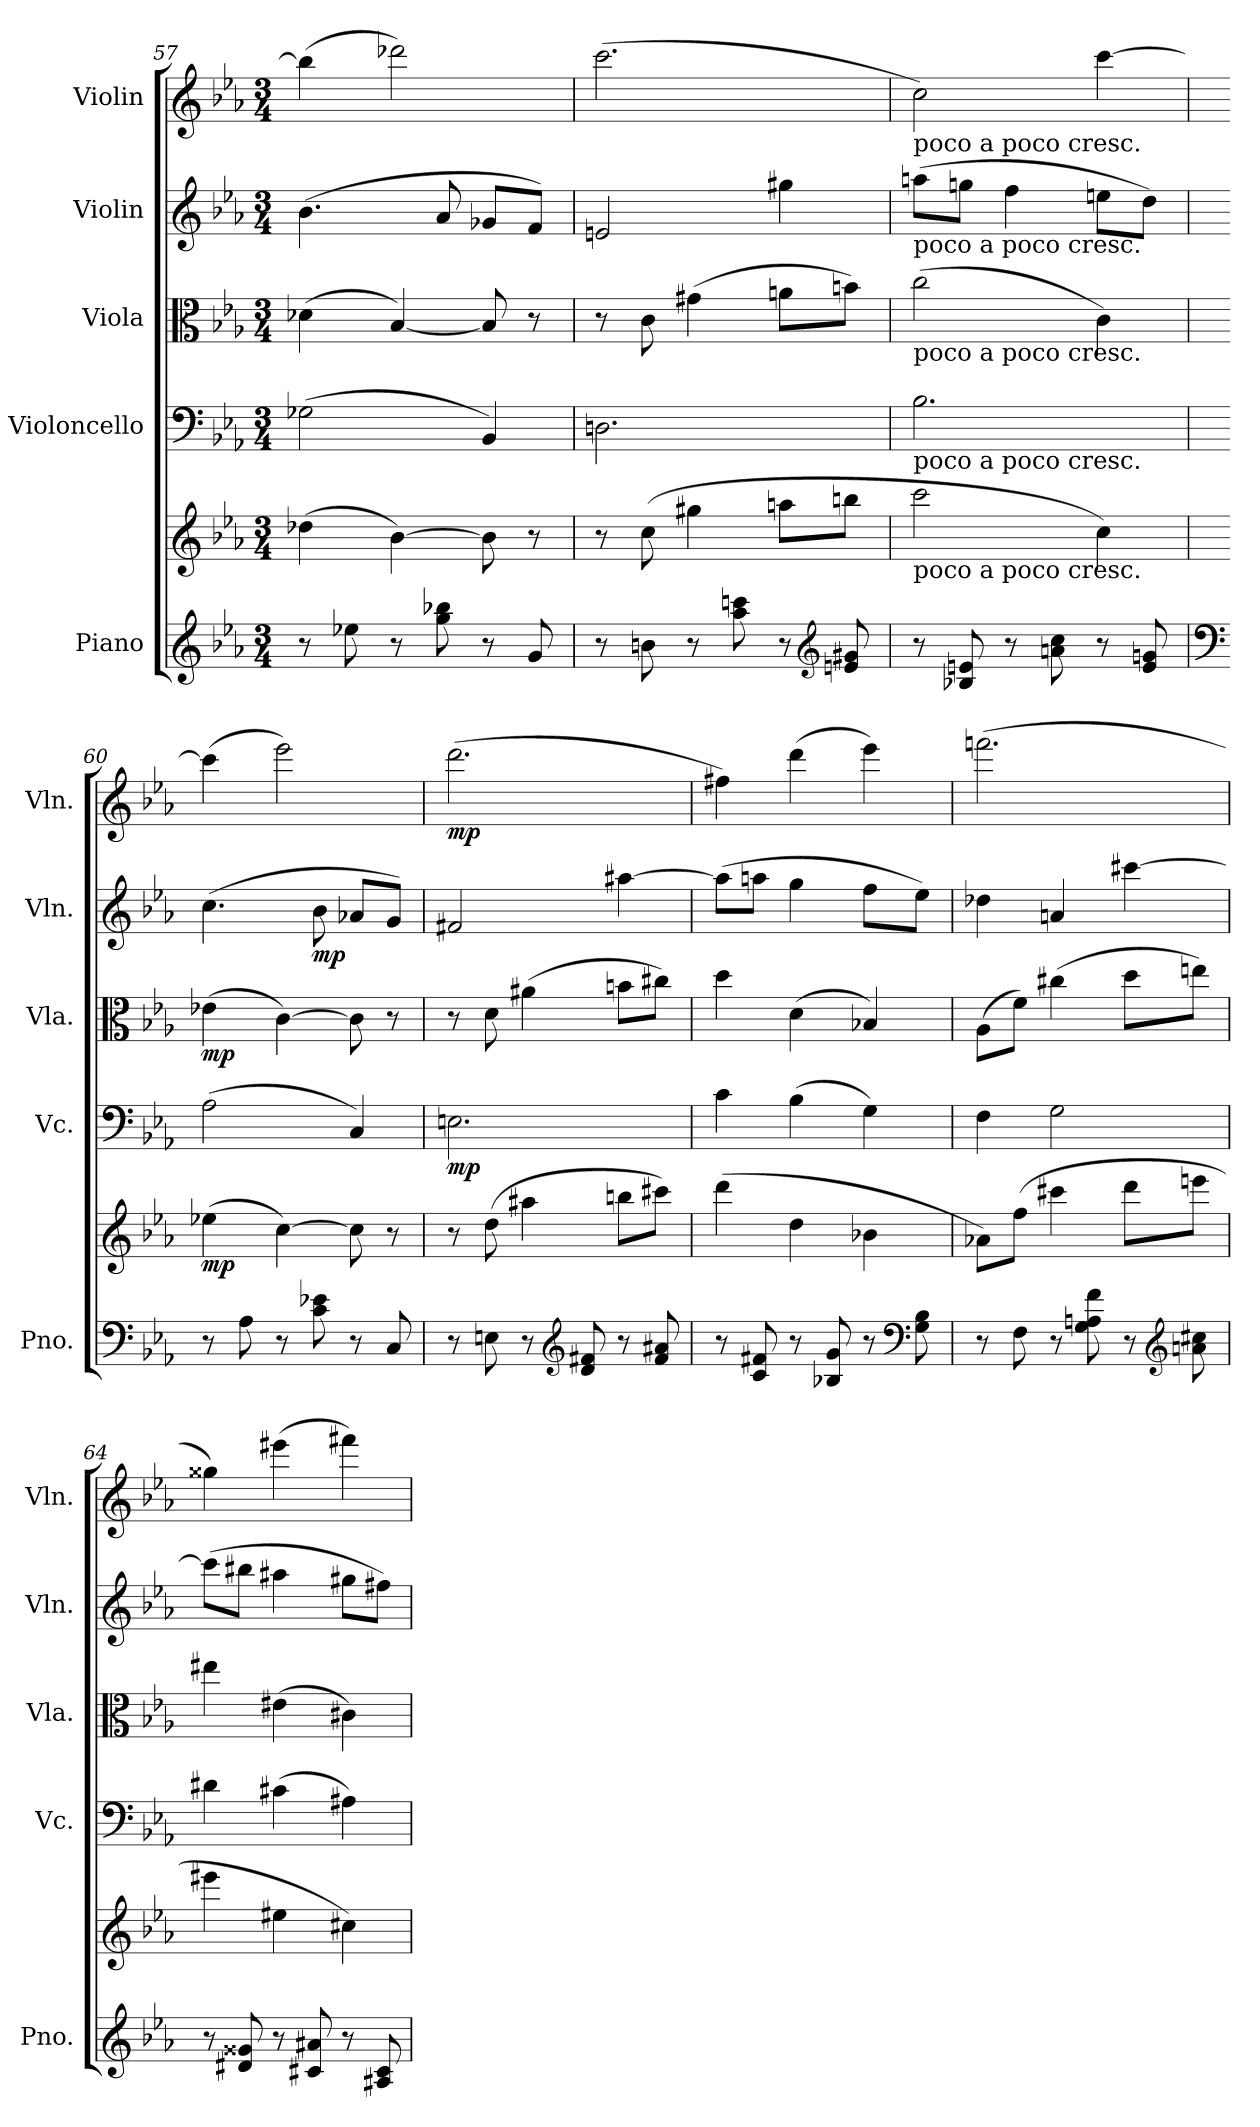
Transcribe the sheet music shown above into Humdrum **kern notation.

**kern	**kern	**dynam	**kern	**dynam	**kern	**dynam	**kern	**dynam	**kern	**dynam
*part5	*part5	*part5	*part4	*part4	*part3	*part3	*part2	*part2	*part1	*part1
*staff6	*staff5	*staff5/6	*staff4	*staff4	*staff3	*staff3	*staff2	*staff2	*staff1	*staff1
*I"Piano	*	*	*I"Violoncello	*	*I"Viola	*	*I"Violin	*	*I"Violin	*
*I'Pno.	*	*	*I'Vc.	*	*I'Vla.	*	*I'Vln.	*	*I'Vln.	*
!!LO:PB:g=z
*clefG2	*clefG2	*	*clefF4	*	*clefC3	*	*clefG2	*	*clefG2	*
*k[b-e-a-]	*k[b-e-a-]	*	*k[b-e-a-]	*	*k[b-e-a-]	*	*k[b-e-a-]	*	*k[b-e-a-]	*
*M3/4	*M3/4	*	*M3/4	*	*M3/4	*	*M3/4	*	*M3/4	*
=57	=57	=57	=57	=57	=57	=57	=57	=57	=57	=57
8r	(4dd-X\	.	(2G-X\	.	(4d-X\	.	(4.b-\	.	(4bb-\]	.
8ee-X\	.	.	.	.	.	.	.	.	.	.
8r	[4b-\)	.	.	.	[4B-/)	.	.	.	2ddd-X\)	.
8gg\ 8bb-X\	.	.	.	.	.	.	8a-/	.	.	.
8r	8b-\]	.	4BB-/)	.	8B-/]	.	8g-X/L	.	.	.
8g/	8r	.	.	.	8r	.	8f/J)	.	.	.
=58	=58	=58	=58	=58	=58	=58	=58	=58	=58	=58
8r	8r	.	2.Dn\	.	8r	.	2en/	.	(2.ccc\	.
8bn\	(8cc\	.	.	.	8c\	.	.	.	.	.
8r	4gg#X\	.	.	.	(4g#X\	.	.	.	.	.
8aa-\ 8cccn\	.	.	.	.	.	.	.	.	.	.
8r	8aan\L	.	.	.	8an\L	.	4gg#X\	.	.	.
*clefG2	*	*	*	*	*	*	*	*	*	*
8en/ 8g#X/	8bbn\J	.	.	.	8bn\J)	.	.	.	.	.
=59	=59	=59	=59	=59	=59	=59	=59	=59	=59	=59
!	!	!	!	!	!	!	!	!	!LO:TX:b:t=poco a poco cresc.	!
!	!	!	!	!	!	!	!LO:TX:b:t=poco a poco cresc.	!	!	!
!	!	!	!	!	!LO:TX:b:t=poco a poco cresc.	!	!	!	!	!
!	!	!	!LO:TX:b:t=poco a poco cresc.	!	!	!	!	!	!	!
!	!LO:TX:b:t=poco a poco cresc.	!	!	!	!	!	!	!	!	!
8r	2ccc\	.	2.B-\	.	(2cc\	.	(8aan\L	.	2cc\)	.
8B-X/ 8en/	.	.	.	.	.	.	8ggn\J	.	.	.
8r	.	.	.	.	.	.	4ff\	.	.	.
8an\ 8cc\	.	.	.	.	.	.	.	.	.	.
8r	4cc\)	.	.	.	4c\)	.	8een\L	.	[4ccc\	.
8e/ 8gn/	.	.	.	.	.	.	8dd\J)	.	.	.
!!LO:LB:g=z
=60	=60	=60	=60	=60	=60	=60	=60	=60	=60	=60
*clefF4	*	*	*	*	*	*	*	*	*	*
!	!	!LO:DY:b	!	!	!	!LO:DY:b	!	!	!	!
8r	(4ee-X\	mp	(2A-\	.	(4e-X\	mp	(4.cc\	.	(4ccc\]	.
8A-\	.	.	.	.	.	.	.	.	.	.
8r	[4cc\)	.	.	.	[4c\)	.	.	.	2eee-\)	.
!	!	!	!	!	!	!	!	!LO:DY:b	!	!
8c\ 8e-X\	.	.	.	.	.	.	8b-\	mp	.	.
8r	8cc\]	.	4C/)	.	8c\]	.	8a-X/L	.	.	.
8C/	8r	.	.	.	8r	.	8g/J)	.	.	.
=61	=61	=61	=61	=61	=61	=61	=61	=61	=61	=61
!	!	!	!	!LO:DY:b	!	!	!	!	!	!LO:DY:b
8r	8r	.	2.En\	mp	8r	.	2f#X/	.	(2.ddd\	mp
8En\	(8dd\	.	.	.	8d\	.	.	.	.	.
8r	4aa#X\	.	.	.	(4a#X\	.	.	.	.	.
*clefG2	*	*	*	*	*	*	*	*	*	*
8d/ 8f#X/	.	.	.	.	.	.	.	.	.	.
8r	8bbn\L	.	.	.	8bn\L	.	[4aa#X\	.	.	.
8f#/ 8a#X/	8ccc#X\J)	.	.	.	8cc#X\J)	.	.	.	.	.
=62	=62	=62	=62	=62	=62	=62	=62	=62	=62	=62
8r	(4ddd\	.	4c\	.	4dd\	.	(8aa#\L]	.	4ff#X\)	.
8c/ 8f#X/	.	.	.	.	.	.	8aan\J	.	.	.
8r	4dd\	.	(4B-\	.	(4d\	.	4gg\	.	(4ddd\	.
8B-X/ 8g/	.	.	.	.	.	.	.	.	.	.
8r	4b-X\	.	4G\)	.	4B-X/)	.	8ff\L	.	4eee-\)	.
*clefF4	*	*	*	*	*	*	*	*	*	*
8G\ 8B-\	.	.	.	.	.	.	8ee-\J)	.	.	.
!!LO:PB:g=z
=63	=63	=63	=63	=63	=63	=63	=63	=63	=63	=63
8r	8a-X\L)	.	4F\	.	(8A-\L	.	4dd-X\	.	(2.fffn\	.
8F\	(8ff\J	.	.	.	8f\J)	.	.	.	.	.
8r	4ccc#X\	.	2G\	.	(4cc#X\	.	4an/	.	.	.
8G\ 8An\ 8f\	.	.	.	.	.	.	.	.	.	.
8r	8ddd\L	.	.	.	8dd\L	.	[4ccc#X\	.	.	.
*clefG2	*	*	*	*	*	*	*	*	*	*
8an\ 8cc#X\	8eeen\J	.	.	.	8een\J)	.	.	.	.	.
=64	=64	=64	=64	=64	=64	=64	=64	=64	=64	=64
8r	4eee#X\	.	4d#X\	.	4ee#X\	.	(8ccc#\L]	.	4gg##X\)	.
8d#X/ 8g##X/	.	.	.	.	.	.	8bb#X\J	.	.	.
8r	4ee#X\	.	(4c#X\	.	(4e#X\	.	4aa#X\	.	(4eee#X\	.
8c#X/ 8a#X/	.	.	.	.	.	.	.	.	.	.
8r	4cc#X\)	.	4A#X\)	.	4c#X\)	.	8gg#X\L	.	4fff#X\)	.
8A#X/ 8c#/	.	.	.	.	.	.	8ff#X\J)	.	.	.
=	=	=	=	=	=	=	=	=	=	=
*-	*-	*-	*-	*-	*-	*-	*-	*-	*-	*-
